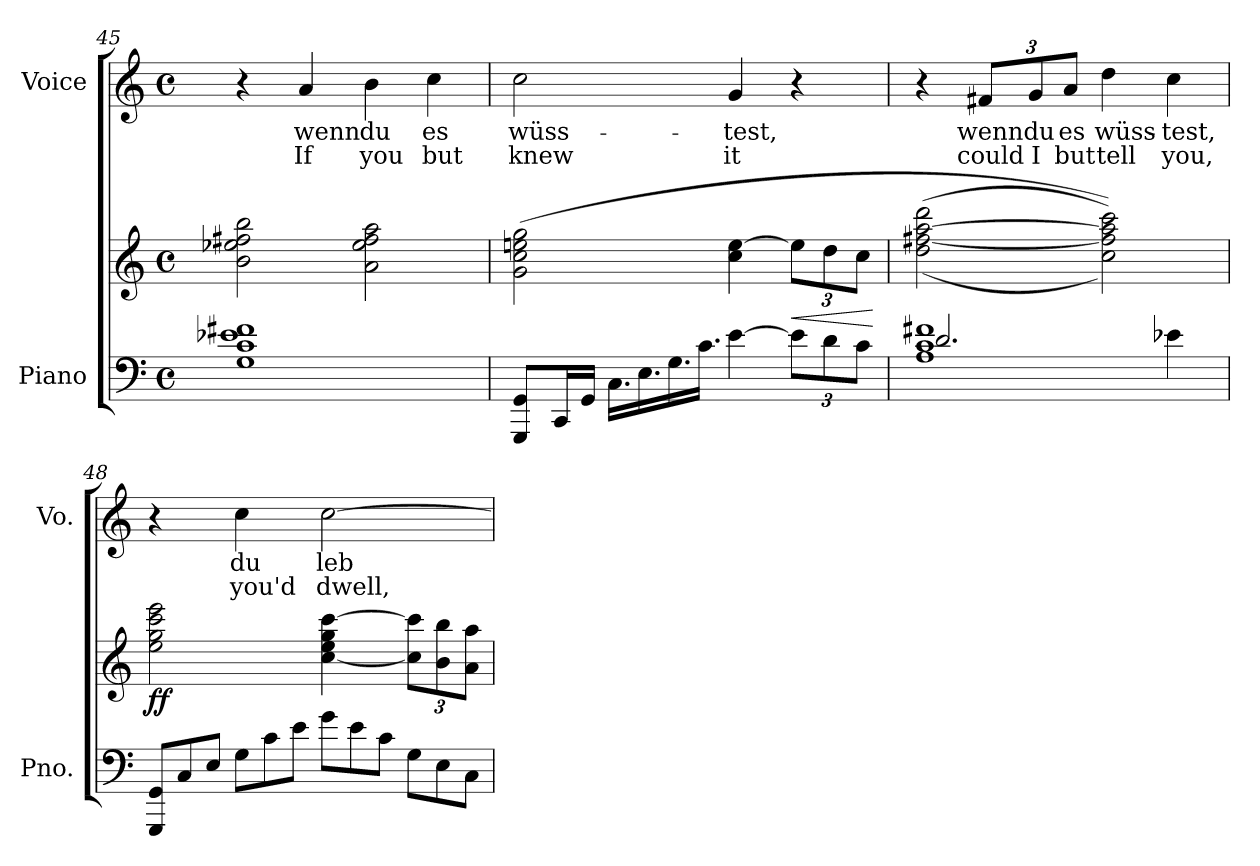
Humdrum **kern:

**kern	**kern	**dynam	**kern	**text	**text
*part2	*part2	*part2	*part1	*part1	*part1
*staff3	*staff2	*staff2/3	*staff1	*staff1	*staff1
*I"Piano	*	*	*I"Voice	*	*
*I'Pno.	*	*	*I'Vo.	*	*
*clefF4	*clefG2	*	*clefG2	*	*
*k[]	*k[]	*	*k[]	*	*
*M4/4	*M4/4	*	*M4/4	*	*
*met(c)	*met(c)	*	*met(c)	*	*
=45	=45	=45	=45	=45	=45
1G 1c 1e-X 1f#X	2b\ 2ee-X\ 2ff#X\ 2bb\	.	4r	.	.
!	!	!	!	!LO:LY:b	!LO:LY:b
.	.	.	4a/	wenn	If
!	!	!	!	!LO:LY:b	!LO:LY:b
.	2a\ 2ee-\ 2ff#\ 2aa\	.	4b\	du	you
!	!	!	!	!LO:LY:b	!LO:LY:b
.	.	.	4cc\	es	but
=46	=46	=46	=46	=46	=46
!	!	!	!	!LO:LY:b	!LO:LY:b
8GGG/ 8GG/L	(2g\ 2cc\ 2een\ 2gg\	.	2cc\	wüss-	knew
16CC/L	.	.	.	.	.
16GG/JJ	.	.	.	.	.
*Xtuplet	*	*	*	*	*
24.C\LL	.	.	.	.	.
24.E\	.	.	.	.	.
24.G\	.	.	.	.	.
24.c\JJ	.	.	.	.	.
!	!	!	!	!LO:LY:b	!LO:LY:b
[4e\	4cc\ [4ee\	.	4g/	-test,	it
*tuplet	*	*	*	*	*
*Xbrackettup	*Xbrackettup	*	*	*	*
!	!	!LO:HP:b	!	!	!
12e\L]	12ee\L]	<	4r	.	.
12d\	12dd\	.	.	.	.
12c\J	12cc\J	.	.	.	.
.	.	[	.	.	.
!!LO:LB:g=z
=47	=47	=47	=47	=47	=47
*^	*	*	*	*	*
1A 1c 1f#X	2.d/	((>2dd\ [2ff#X\ [2aa\ 2ddd\	.	4r	.	.
*	*	*	*	*Xbrackettup	*	*
!	!	!	!	!	!LO:LY:b	!LO:LY:b
.	.	.	.	12f#X/L	wenn	could
!	!	!	!	!	!LO:LY:b	!LO:LY:b
.	.	.	.	12g/	du	I
!	!	!	!	!	!LO:LY:b	!LO:LY:b
.	.	.	.	12a/J	es	but
!	!	!	!	!	!LO:LY:b	!LO:LY:b
.	.	2cc\ 2ff#\] 2aa\] 2ccc\)))	.	4dd\	wüss-	tell
!	!	!	!	!	!LO:LY:b	!LO:LY:b
.	4e-X\	.	.	4cc\	-test,	you,
*v	*v	*	*	*	*	*
=48	=48	=48	=48	=48	=48
*Xtuplet	*	*	*	*	*
*^	*	*	*	*	*
!	!	!	!LO:DY:b	!	!	!
*v	*v	*	*	*	*	*
12GGG/ 12GG/L	2ee\ 2gg\ 2ccc\ 2eee\	ff	4r	.	.
12C/	.	.	.	.	.
12E/J	.	.	.	.	.
!	!	!	!	!LO:LY:b	!LO:LY:b
12G\L	.	.	4cc\	du	you'd
12c\	.	.	.	.	.
12e\J	.	.	.	.	.
!	!	!	!	!LO:LY:b	!LO:LY:b
12g\L	[4cc\ 4ee\ 4gg\ [4ccc\	.	[2cc\	leb-	dwell,
12e\	.	.	.	.	.
12c\J	.	.	.	.	.
12G\L	12cc\] 12ccc\]L	.	.	.	.
12E\	12b\ 12bb\	.	.	.	.
12C\J	12a\ 12aa\J	.	.	.	.
=	=	=	=	=	=
*-	*-	*-	*-	*-	*-
